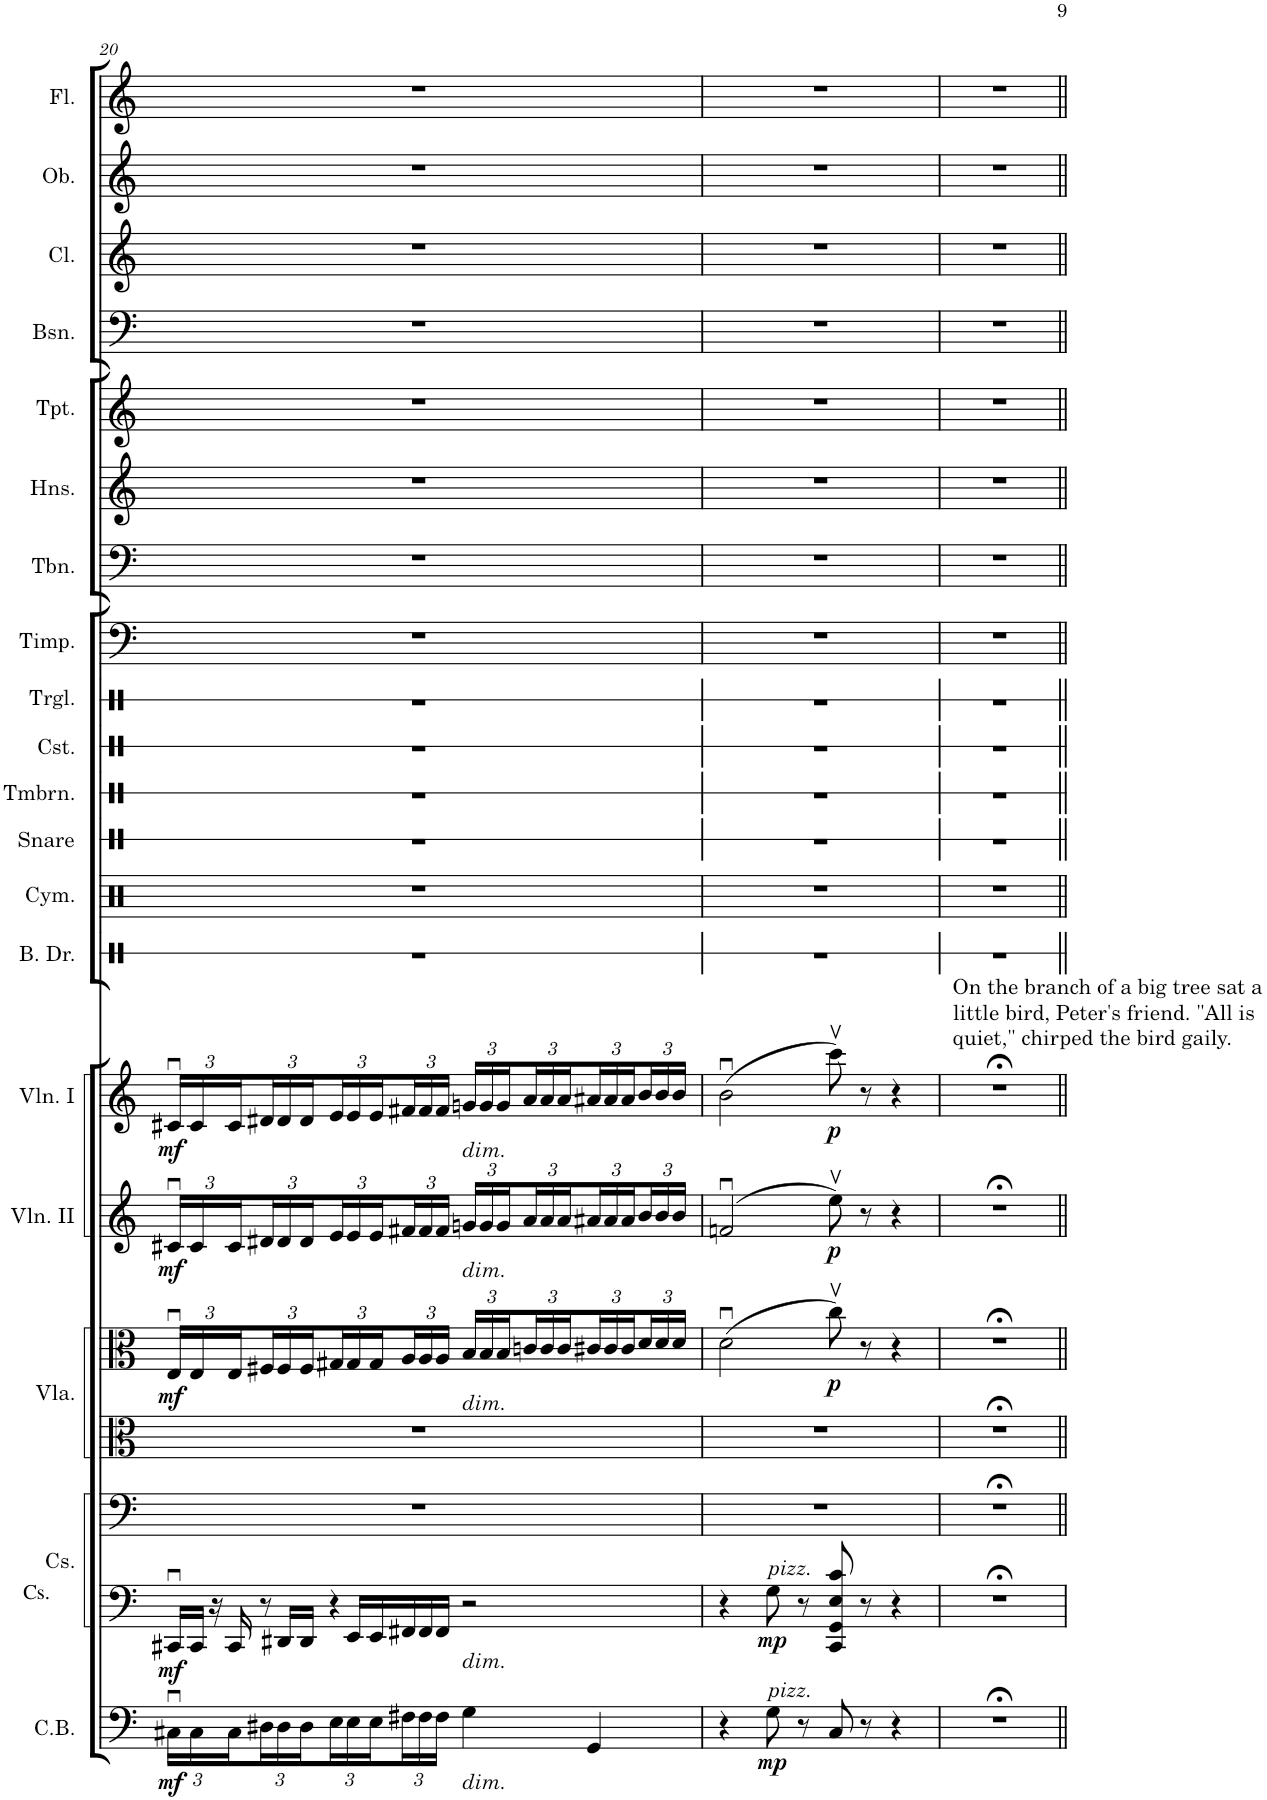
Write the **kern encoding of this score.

**kern	**dynam	**kern	**kern	**dynam	**kern	**kern	**dynam	**kern	**dynam	**kern	**dynam	**kern	**kern	**kern	**kern	**kern	**kern	**kern	**kern	**kern	**kern	**kern	**kern	**kern	**kern
*part19	*part19	*part18	*part18	*part18	*part17	*part17	*part17	*part16	*part16	*part15	*part15	*part14	*part13	*part12	*part11	*part10	*part9	*part8	*part7	*part6	*part5	*part4	*part3	*part2	*part1
*staff21	*staff21	*staff20	*staff19	*staff19/20	*staff18	*staff17	*staff17/18	*staff16	*staff16	*staff15	*staff15	*staff14	*staff13	*staff12	*staff11	*staff10	*staff9	*staff8	*staff7	*staff6	*staff5	*staff4	*staff3	*staff2	*staff1
*I"Contrabass	*	*I"Violoncellos	*	*	*I"Viola	*	*	*I"Violin II	*	*I"Violin I	*	*I"Bass Drum	*I"Cymbals	*I"Snare Drum	*I"Tambourine	*I"Castanets	*I"Triangle	*I"Timpani	*I"Trombone	*I"3 Horns	*I"Trumpet	*I"Bassoon	*I"Clarinet	*I"Oboe	*I"Flute
*I'C.B.	*	*	*	*	*I'Vla.	*	*	*I'Vln. II	*	*I'Vln. I	*	*I'B. Dr.	*I'Cym.	*I'Snare	*I'Tmbrn.	*I'Cst.	*I'Trgl.	*I'Timp.	*I'Tbn.	*I'Hns.	*I'Tpt.	*I'Bsn.	*I'Cl.	*I'Ob.	*I'Fl.
!!LO:PB:g=z
*clefF4	*	*clefF4	*clefF4	*	*clefC3	*clefC3	*	*clefG2	*	*clefG2	*	*clefX	*clefX	*clefX	*clefX	*clefX	*clefX	*clefF4	*clefF4	*clefG2	*clefG2	*clefF4	*clefG2	*clefG2	*clefG2
*Trd7c12	*	*	*	*	*	*	*	*	*	*	*	*	*	*	*	*	*	*	*	*Trd4c7	*Trd1c2	*	*Trd1c2	*	*
*k[]	*	*k[]	*k[]	*	*k[]	*k[]	*	*k[]	*	*k[]	*	*k[]	*k[]	*k[]	*k[]	*k[]	*k[]	*k[]	*k[]	*k[]	*k[]	*k[]	*k[]	*k[]	*k[]
*M4/4	*	*M4/4	*M4/4	*	*M4/4	*M4/4	*	*M4/4	*	*M4/4	*	*M4/4	*M4/4	*M4/4	*M4/4	*M4/4	*M4/4	*M4/4	*M4/4	*M4/4	*M4/4	*M4/4	*M4/4	*M4/4	*M4/4
*Xbrackettup	*	*	*	*	*	*Xbrackettup	*	*Xbrackettup	*	*Xbrackettup	*	*	*	*	*	*	*	*	*	*	*	*	*	*	*
=20	=20	=20	=20	=20	=20	=20	=20	=20	=20	=20	=20	=20	=20	=20	=20	=20	=20	=20	=20	=20	=20	=20	=20	=20	=20
!	!	!LO:TX:a:t=Cs.	!	!	!	!	!	!	!	!	!	!	!	!	!	!	!	!	!	!	!	!	!	!	!
!	!LO:DY:b	!	!	!LO:DY:b=2	!	!	!LO:DY:b	!	!LO:DY:b	!	!LO:DY:b	!	!	!	!	!	!	!	!	!	!	!	!	!	!
24C#Xu\LL	mf	16CC#Xu/LL	1r	mf	1r	24Eu/LL	mf	24c#Xu/LL	mf	24c#Xu/LL	mf	1r	1r	1r	1r	1r	1r	1r	1r	1r	1r	1r	1r	1r	1r
24C#\	.	.	.	.	.	24E/	.	24c#/	.	24c#/	.	.	.	.	.	.	.	.	.	.	.	.	.	.	.
.	.	16CC#/JJ	.	.	.	.	.	.	.	.	.	.	.	.	.	.	.	.	.	.	.	.	.	.	.
24C#\	.	.	.	.	.	24E/	.	24c#/	.	24c#/	.	.	.	.	.	.	.	.	.	.	.	.	.	.	.
24D#X\	.	16r	.	.	.	24F#X/	.	24d#X/	.	24d#X/	.	.	.	.	.	.	.	.	.	.	.	.	.	.	.
24D#\	.	.	.	.	.	24F#/	.	24d#/	.	24d#/	.	.	.	.	.	.	.	.	.	.	.	.	.	.	.
.	.	16CC#/	.	.	.	.	.	.	.	.	.	.	.	.	.	.	.	.	.	.	.	.	.	.	.
24D#\J	.	.	.	.	.	24F#/J	.	24d#/J	.	24d#/J	.	.	.	.	.	.	.	.	.	.	.	.	.	.	.
24E\L	.	8r	.	.	.	24G#X/L	.	24e/L	.	24e/L	.	.	.	.	.	.	.	.	.	.	.	.	.	.	.
24E\	.	.	.	.	.	24G#/	.	24e/	.	24e/	.	.	.	.	.	.	.	.	.	.	.	.	.	.	.
24E\	.	.	.	.	.	24G#/	.	24e/	.	24e/	.	.	.	.	.	.	.	.	.	.	.	.	.	.	.
24F#X\	.	16DD#X/LL	.	.	.	24A/	.	24f#X/	.	24f#X/	.	.	.	.	.	.	.	.	.	.	.	.	.	.	.
24F#\	.	.	.	.	.	24A/	.	24f#/	.	24f#/	.	.	.	.	.	.	.	.	.	.	.	.	.	.	.
.	.	16DD#/JJ	.	.	.	.	.	.	.	.	.	.	.	.	.	.	.	.	.	.	.	.	.	.	.
24F#\JJ	.	.	.	.	.	24A/JJ	.	24f#/JJ	.	24f#/JJ	.	.	.	.	.	.	.	.	.	.	.	.	.	.	.
!	!	!	!	!	!	!	!	!	!	!LO:TX:b:i:t=dim.	!	!	!	!	!	!	!	!	!	!	!	!	!	!	!
!	!	!	!	!	!	!	!	!LO:TX:b:i:t=dim.	!	!	!	!	!	!	!	!	!	!	!	!	!	!	!	!	!
!	!	!	!	!	!	!LO:TX:b:i:t=dim.	!	!	!	!	!	!	!	!	!	!	!	!	!	!	!	!	!	!	!
!	!	!LO:TX:b:i:t=dim.	!	!	!	!	!	!	!	!	!	!	!	!	!	!	!	!	!	!	!	!	!	!	!
!LO:TX:b:i:t=dim.	!	!	!	!	!	!	!	!	!	!	!	!	!	!	!	!	!	!	!	!	!	!	!	!	!
4G\	.	4r	.	.	.	24B/LL	.	24gn/LL	.	24gn/LL	.	.	.	.	.	.	.	.	.	.	.	.	.	.	.
.	.	.	.	.	.	24B/	.	24g/	.	24g/	.	.	.	.	.	.	.	.	.	.	.	.	.	.	.
.	.	.	.	.	.	24B/	.	24g/	.	24g/	.	.	.	.	.	.	.	.	.	.	.	.	.	.	.
.	.	.	.	.	.	24cn/	.	24a/	.	24a/	.	.	.	.	.	.	.	.	.	.	.	.	.	.	.
.	.	.	.	.	.	24c/	.	24a/	.	24a/	.	.	.	.	.	.	.	.	.	.	.	.	.	.	.
.	.	.	.	.	.	24c/J	.	24a/J	.	24a/J	.	.	.	.	.	.	.	.	.	.	.	.	.	.	.
4GG/	.	16EE/LL	.	.	.	24c#X/L	.	24a#X/L	.	24a#X/L	.	.	.	.	.	.	.	.	.	.	.	.	.	.	.
.	.	.	.	.	.	24c#/	.	24a#/	.	24a#/	.	.	.	.	.	.	.	.	.	.	.	.	.	.	.
.	.	16EE/	.	.	.	.	.	.	.	.	.	.	.	.	.	.	.	.	.	.	.	.	.	.	.
.	.	.	.	.	.	24c#/	.	24a#/	.	24a#/	.	.	.	.	.	.	.	.	.	.	.	.	.	.	.
.	.	16FF#X/	.	.	.	24d/	.	24b/	.	24b/	.	.	.	.	.	.	.	.	.	.	.	.	.	.	.
.	.	.	.	.	.	24d/	.	24b/	.	24b/	.	.	.	.	.	.	.	.	.	.	.	.	.	.	.
.	.	16FF#/	.	.	.	.	.	.	.	.	.	.	.	.	.	.	.	.	.	.	.	.	.	.	.
.	.	.	.	.	.	24d/JJ	.	24b/JJ	.	24b/JJ	.	.	.	.	.	.	.	.	.	.	.	.	.	.	.
2ryy	.	16FF#/JJ	2ryy	.	2ryy	2ryy	.	2ryy	.	2ryy	.	2ryy	2ryy	2ryy	2ryy	2ryy	2ryy	2ryy	2ryy	2ryy	2ryy	2ryy	2ryy	2ryy	2ryy
.	.	2r	.	.	.	.	.	.	.	.	.	.	.	.	.	.	.	.	.	.	.	.	.	.	.
16ryy	.	.	16ryy	.	16ryy	16ryy	.	16ryy	.	16ryy	.	16ryy	16ryy	16ryy	16ryy	16ryy	16ryy	16ryy	16ryy	16ryy	16ryy	16ryy	16ryy	16ryy	16ryy
=21	=21	=21	=21	=21	=21	=21	=21	=21	=21	=21	=21	=21	=21	=21	=21	=21	=21	=21	=21	=21	=21	=21	=21	=21	=21
4r	.	4r	1r	.	1r	(2du\	.	(2fnu/	.	(2bu\	.	1r	1r	1r	1r	1r	1r	1r	1r	1r	1r	1r	1r	1r	1r
!	!	!LO:TX:a:i:t=pizz.	!	!	!	!	!	!	!	!	!	!	!	!	!	!	!	!	!	!	!	!	!	!	!
!LO:TX:a:i:t=pizz.	!	!	!	!	!	!	!	!	!	!	!	!	!	!	!	!	!	!	!	!	!	!	!	!	!
!	!LO:DY:b	!	!	!LO:DY:b=2	!	!	!	!	!	!	!	!	!	!	!	!	!	!	!	!	!	!	!	!	!
8G\	mp	8G\	.	mp	.	.	.	.	.	.	.	.	.	.	.	.	.	.	.	.	.	.	.	.	.
8r	.	8r	.	.	.	.	.	.	.	.	.	.	.	.	.	.	.	.	.	.	.	.	.	.	.
!	!	!	!	!	!	!	!LO:DY:b	!	!LO:DY:b	!	!LO:DY:b	!	!	!	!	!	!	!	!	!	!	!	!	!	!
8C/	.	8CC/ 8GG/ 8E/ 8c/	.	.	.	8ccv\)	p	8eev\)	p	8cccv\)	p	.	.	.	.	.	.	.	.	.	.	.	.	.	.
8r	.	8r	.	.	.	8r	.	8r	.	8r	.	.	.	.	.	.	.	.	.	.	.	.	.	.	.
4r	.	4r	.	.	.	4r	.	4r	.	4r	.	.	.	.	.	.	.	.	.	.	.	.	.	.	.
=22	=22	=22	=22	=22	=22	=22	=22	=22	=22	=22	=22	=22	=22	=22	=22	=22	=22	=22	=22	=22	=22	=22	=22	=22	=22
!	!	!	!	!	!	!	!	!	!	!LO:TX:a:t=On the branch of a big tree sat a	!	!	!	!	!	!	!	!	!	!	!	!	!	!	!
!	!	!	!	!	!	!	!	!	!	!LO:TX:a:t=little bird, Peter's friend. "All is	!	!	!	!	!	!	!	!	!	!	!	!	!	!	!
!	!	!	!	!	!	!	!	!	!	!LO:TX:a:t=quiet," chirped the bird gaily.	!	!	!	!	!	!	!	!	!	!	!	!	!	!	!
1r;<	.	1r;<	1r;<	.	1r;<	1r;<	.	1r;<	.	1r;<	.	1r	1r	1r	1r	1r	1r	1r	1r	1r	1r	1r	1r	1r	1r
=||	=||	=||	=||	=||	=||	=||	=||	=||	=||	=||	=||	=||	=||	=||	=||	=||	=||	=||	=||	=||	=||	=||	=||	=||	=||
*-	*-	*-	*-	*-	*-	*-	*-	*-	*-	*-	*-	*-	*-	*-	*-	*-	*-	*-	*-	*-	*-	*-	*-	*-	*-
